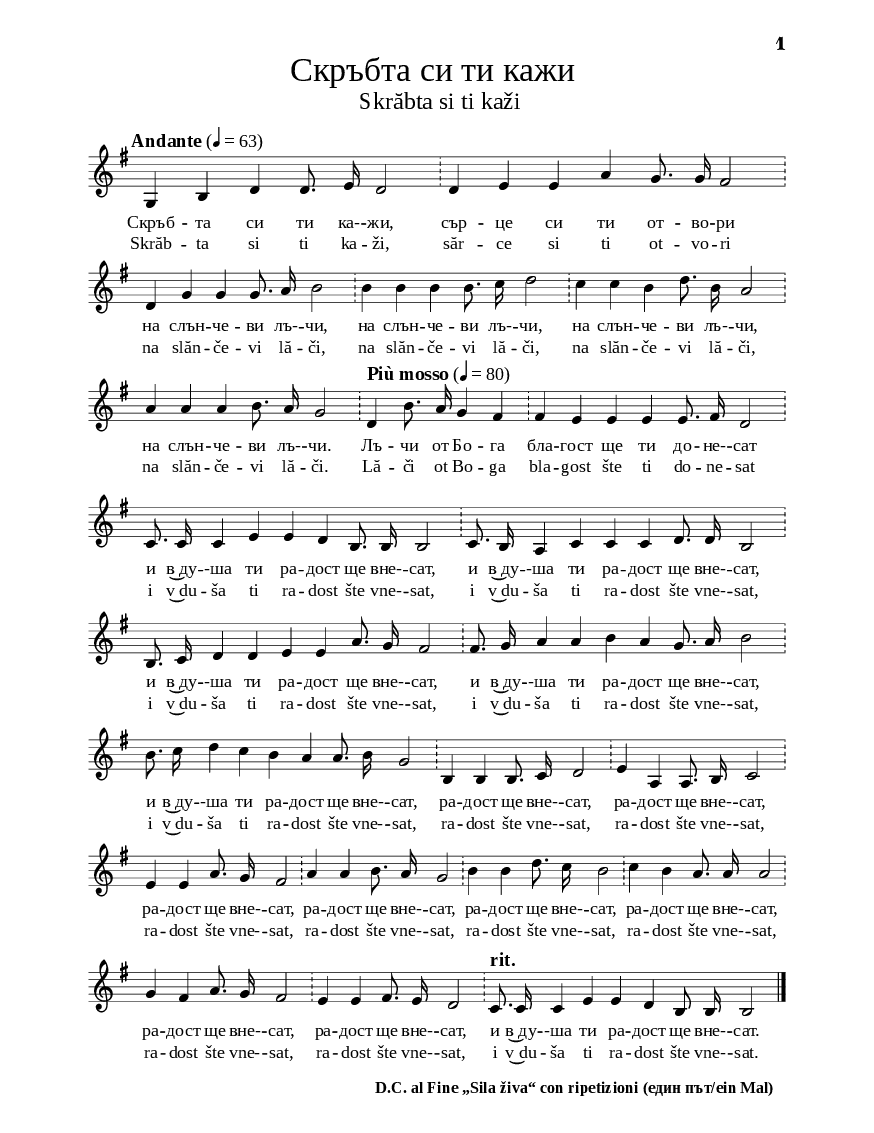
\version "2.24.3"

% include paper part and global functions
\include "include/globals.ily"

\bookpart {
  \label #'ref077
  \tocItem \markup "Скръбта си ти кажи – Skrăbta si ti kaži"
  \include "include/bookpart-paper.ily"
  \score {
    \include "include/score-layout.ily"

    \new Voice \relative c' {
      \clef treble
      \key g \major
      \autoBeamOff
      \omit Score.TimeSignature
      \cadenzaOn % allows custom bar lines
      \tempoFunc "Andante" 4 "63"
      \autoBeamOff

      g4 b d d8. e16 d 2  \bar "!"  d4 e e a g8. g16 fis2 \bar  "!" \break
      d4 g g g8. a16 b2 \bar "!" b4 b b b8. c16 d2 \bar "!" c4 c b d8. b16 a2 \bar "!"  \break
      a4 a4 a4  b8. a16 g2 \bar "!"
      \tempoFunc "Più mosso" 4 "80"
      d4 b'8. a16 g4 fis4 \bar "!" fis4 e e e e8. fis16 d2  \bar "!"  \break
      c8. c16 c4 e e d b8. b16 b2 \bar "!" c8. b16 a4 c4 c4 c4 d8. d16 b2 \bar "!"  \break
      b8. c16 d4 d e e a8. g16 fis2 \bar "!" fis8. g16 a4 a4 b a g8.  a16 b2 \bar "!"  \break
      b8. c16 d4 c b a a8. b16 g2  \bar "!"  b,4 b b8.c16 d2 \bar "!"
      e4 a, a8. b16 c2 \bar "!" \break e4 e4 a8. g16 fis2 \bar "!"  a4 a b8. a16 g2 \bar "!"

      b4b d8. c16 b2  \bar "!" c4b a8. a16 a2  \bar "!" \break g4 fis4 a8. g16 fis2 \bar "!"

      e4 e fis8. e16 d2 \bar "!" \tempo "rit." c8. c16 c4 e4 e d b8 b16 b2 \bar "|."  \break


    }

    \addlyrics {
      Скръб -- та си ти "ка-"  -- жи,
      сър -- це си ти от -- во -- ри
      на слън -- че -- ви "лъ-" -- чи,
      на слън -- че -- ви "лъ-" -- чи,
      на слън -- че -- ви "лъ-" -- чи,
      на слън -- че -- ви "лъ-" -- чи.
      Лъ -- чи от Бо -- га
      бла -- гост ще ти до -- "не-" -- сат
      и в~ду -- "-ша" ти ра -- дост ще "вне-" -- сат,
      и в~ду -- "-ша" ти ра -- дост ще "вне-" -- сат,
      и в~ду -- "-ша" ти ра -- дост ще "вне-" -- сат,
      и в~ду -- "-ша" ти ра -- дост ще "вне-" -- сат,
      и в~ду -- "-ша" ти ра -- дост ще "вне-" -- сат,
      ра -- дост ще "вне-" -- сат, ра -- дост ще "вне-" -- сат,
      ра -- дост ще "вне-" -- сат, ра -- дост ще "вне-" -- сат,
      ра -- дост ще "вне-" -- сат, ра -- дост ще "вне-" -- сат,
      ра -- дост ще "вне-" -- сат, ра -- дост ще "вне-" -- сат,
      и в~ду -- "-ша" ти ра -- дост ще "вне-" -- сат.}


      \addlyrics {
        Skrăb -- ta si ti ka  -- ži,
        săr -- ce si ti ot -- vo -- ri
        na slăn -- če -- vi lă -- či,
        na slăn -- če -- vi lă -- či,
        na slăn -- če -- vi lă -- či,
        na slăn -- če -- vi lă -- či.
        Lă -- či ot Bo -- ga
        bla -- gost šte ti do -- ne -- sat
        i v~du -- ša ti ra -- dost šte "vne-" -- sat,
        i v~du -- ša ti ra -- dost šte "vne-" -- sat,
        i v~du -- ša ti ra -- dost šte "vne-" -- sat,
        i v~du -- ša ti ra -- dost šte "vne-" -- sat,
        i v~du -- ša ti ra -- dost šte "vne-" -- sat,
        ra -- dost šte "vne-" -- sat, ra -- dost šte "vne-" -- sat,
        ra -- dost šte "vne-" -- sat, ra -- dost šte "vne-" -- sat,
        ra -- dost šte "vne-" -- sat, ra -- dost šte "vne-" -- sat,
        ra -- dost šte "vne-" -- sat, ra -- dost šte "vne-" -- sat,
        i v~du -- ša ti ra -- dost šte "vne-" -- sat.}

        \header {
          title = \titleFunc "Скръбта си ти кажи "" Skrăbta si ti kaži"
        }

        \midi{}

      } % score

      \markup \vspace #0.5
      \markup \dc-one "D.C. al Fine „Sila živa“ con ripetizioni (един път/ein Mal)"

      \pageBreak

      % include foreign translation(s) of the song
      \version "2.24.4"

\markup \fill-line { \fontsize #deTitleFontSize "Sprich du von deinem Gram" }
\markup \null
\markup \null

\markup \abs-fontsize #10 {
      \fill-line {
  \override #`(baseline-skip . ,deCoupletBaselineSkip)

  \column {
    \line { " " Sprich du von deinem Gram, }
    \line { " " öffne dein Herz unter den Sonnenstrahlen, }
    \line { " " unter den Sonnenstrahlen, }
    \line { " " unter den Sonnenstrahlen,}
    \line { " " unter den Sonnenstrahlen.}
    \line { " " Die Sonnenstrahlen von Gott werden dir Güte bringen}
    \line { " " und in deine Seele Freude tragen,}
    \line { " " und in deine Seele Freude tragen,}
    \line { " " und in deine Seele Freude tragen,}
    \line { " " und in deine Seele Freude tragen,}
    \line { " " und in deine Seele Freude tragen,}
    \line { " " Freude werden sie hineintragen, Freude werden sie hineintragen, }
    \line { " " Freude werden sie hineintragen, Freude werden sie hineintragen, }
    \line { " " Freude werden sie hineintragen, Freude werden sie hineintragen, }
    \line { " " Freude werden sie hineintragen, Freude werden sie hineintragen }
    \line { " " und sie werden in deine Seele Freude tragen.}
  }
      }
}




    } % bookpart
